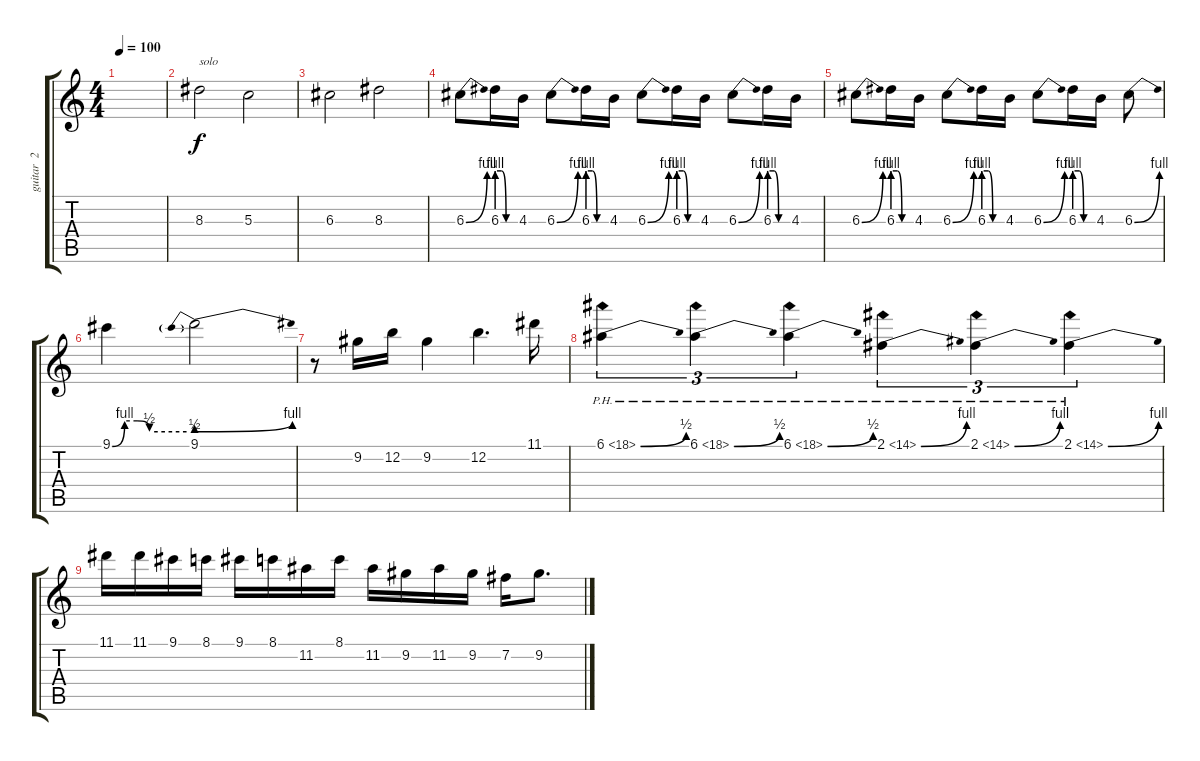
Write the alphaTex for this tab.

\track ("guitar  2" "guitar  2") {instrument distortionguitar}
\staff {score tabs}
\tuning (E4 B3 G3 D3 A2 E2) {hide}
\ts (4 4)
\tempo 100
\clef g2
\ks c
|
8.3.2{txt "solo"} 5.3.2 |
6.3.2 8.3.2 |
6.3{be (bend 0 0 60 4)}.8 6.3{be (custom 0 4 15 4 30 0 60 0)}.16 4.3.16 6.3{be (bend 0 0 60 4)}.8 6.3{be (custom 0 4 15 4 30 0 60 0)}.16 4.3.16 6.3{be (bend 0 0 60 4)}.8 6.3{be (custom 0 4 15 4 30 0 60 0)}.16 4.3.16 6.3{be (bend 0 0 60 4)}.8 6.3{be (custom 0 4 15 4 30 0 60 0)}.16 4.3.16 |
6.3{be (bend 0 0 60 4)}.8 6.3{be (custom 0 4 15 4 30 0 60 0)}.16 4.3.16 6.3{be (bend 0 0 60 4)}.8 6.3{be (custom 0 4 15 4 30 0 60 0)}.16 4.3.16 6.3{be (bend 0 0 60 4)}.8 6.3{be (custom 0 4 15 4 30 0 60 0)}.16 4.3.16 6.3{be (bend 0 0 60 4)}.8 |
9.1{be (custom 0 0 10 4 20 4 30 2 60 2)}.4 9.1{be (prebendbend 0 2 60 4)}.2 |
r.8 9.2.16 12.2.16 9.2.4 12.2.4{d} 11.1.16 |
6.1{be (bend 0 0 60 2) ph 12}.4{tu (3 2)} 6.1{be (bend 0 0 60 2) ph 12}.4{tu (3 2)} 6.1{be (bend 0 0 60 2) ph 12}.4{tu (3 2)} 2.1{be (bend 0 0 60 4) ph 12}.4{tu (3 2)} 2.1{be (bend 0 0 60 4) ph 12}.4{tu (3 2)} 2.1{be (bend 0 0 60 4) ph 12}.4{tu (3 2)} |
11.1.16 11.1.16 9.1.16 8.1.16 9.1.16 8.1.16 11.2.16 8.1.16 11.2.16 9.2.16 11.2.16 9.2.16 7.2.16 9.2.8{d}
